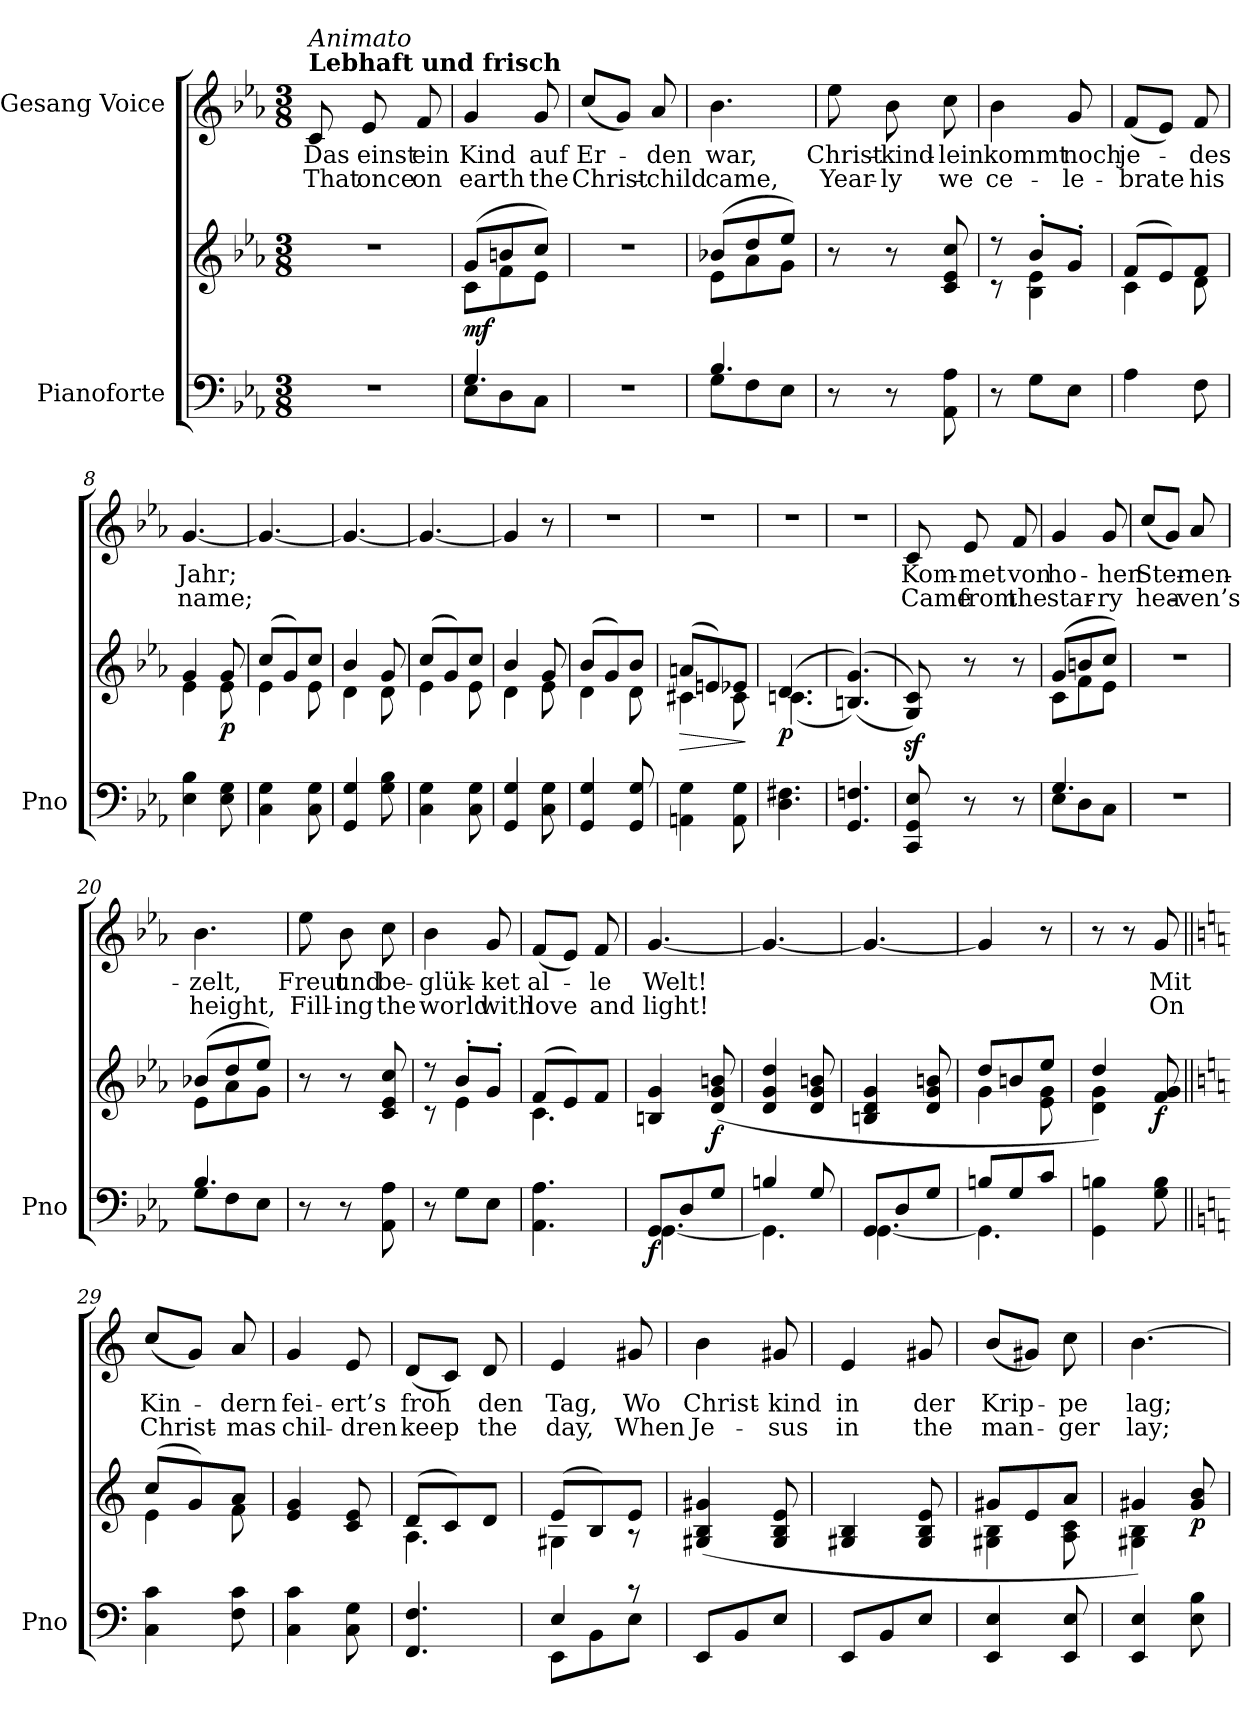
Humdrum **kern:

**kern	**kern	**dynam	**kern	**text	**text
*part2	*part2	*part2	*part1	*part1	*part1
*staff3	*staff2	*staff2/3	*staff1	*staff1	*staff1
*I"Pianoforte	*	*	*I"Gesang Voice	*	*
*I'Pno	*	*	*	*	*
*clefF4	*clefG2	*	*clefG2	*	*
*k[b-e-a-]	*k[b-e-a-]	*	*k[b-e-a-]	*	*
*M3/8	*M3/8	*	*M3/8	*	*
=1	=1	=1	=1	=1	=1
!	!	!	!LO:TX:a:B:t=Lebhaft und frisch	!	!
!	!	!	!LO:TX:a:i:t=Animato	!	!
4.r	4.r	.	8c/	Das	That
.	.	.	8e-/	einst	once
.	.	.	8f/	ein	on
=2	=2	=2	=2	=2	=2
*^	*^	*	*	*	*
!	!	!	!	!LO:DY:b	!	!	!
4.G/	8E-\L	(8g/L	8c\L	mf	4g/	Kind	earth
.	8D\	8bn/	8f\	.	.	.	.
.	8C\J	8cc/J)	8e-\J	.	8g/	auf	the
*v	*v	*	*	*	*	*	*
*	*v	*v	*	*	*	*
=3	=3	=3	=3	=3	=3
4.r	4.r	.	(8cc/L	Er-	Christ-
.	.	.	8g/J)	.	.
.	.	.	8a-/	-den	-child
=4	=4	=4	=4	=4	=4
*^	*^	*	*	*	*
4.B-/	8G\L	(8b-X/L	8e-\L	.	4.b-\	war,	came,
.	8F\	8dd/	8a-\	.	.	.	.
.	8E-\J	8ee-/J)	8g\J	.	.	.	.
*v	*v	*	*	*	*	*	*
*	*v	*v	*	*	*	*
=5	=5	=5	=5	=5	=5
8r	8r	.	8ee-\	Christ-	Year-
8r	8r	.	8b-\	-kind-	-ly
8AA-\ 8A-\	8c/ 8e-/ 8cc/	.	8cc\	-lein	we
=6	=6	=6	=6	=6	=6
*	*^	*	*	*	*
8r	8r	8r	.	4b-\	kommt	ce-
8G\L	8b-'/L	4B-\ 4e-\	.	.	.	.
8E-\J	8g'/J	.	.	8g/	noch	-le-
=7	=7	=7	=7	=7	=7	=7
4A-\	(8f/L	4c\	.	(8f/L	je-	-brate
.	8e-/)	.	.	8e-/J)	.	.
8F\	8f/J	8d\	.	8f/	-des	his
=8	=8	=8	=8	=8	=8	=8
4E-\ 4B-\	4g/	4e-\	.	[4.g/	Jahr;	name;
!	!	!	!LO:DY:b	!	!	!
8E-\ 8G\	8g/	8e-\	p	.	.	.
=9	=9	=9	=9	=9	=9	=9
4C\ 4G\	(8cc/L	4e-\	.	4.g/_	.	.
.	8g/)	.	.	.	.	.
8C\ 8G\	8cc/J	8e-\	.	.	.	.
=10	=10	=10	=10	=10	=10	=10
4GG/ 4G/	4b-/	4d\	.	4.g/_	.	.
8G\ 8B-\	8g/	8d\	.	.	.	.
=11	=11	=11	=11	=11	=11	=11
4C\ 4G\	(8cc/L	4e-\	.	4.g/_	.	.
.	8g/)	.	.	.	.	.
8C\ 8G\	8cc/J	8e-\	.	.	.	.
=12	=12	=12	=12	=12	=12	=12
4GG/ 4G/	4b-/	4d\	.	4g/]	.	.
8C\ 8G\	8g/	8e-\	.	8r	.	.
=13	=13	=13	=13	=13	=13	=13
4GG/ 4G/	(8b-/L	4d\	.	4.r	.	.
.	8g/)	.	.	.	.	.
8GG/ 8G/	8b-/J	8d\	.	.	.	.
=14	=14	=14	=14	=14	=14	=14
!	!	!	!LO:HP:b	!	!	!
4AAn\ 4G\	(8an/L	4c#X\	>	4.r	.	.
.	8en/)	.	.	.	.	.
8AA\ 8G\	8e-X/J	8c#\	.	.	.	.
*	*v	*v	*	*	*	*
.	.	]	.	.	.
=15	=15	=15	=15	=15	=15
*	*^	*	*	*	*
!	!	!	!LO:DY:b	!	!	!
4.D\ 4.F#X\	(4.d/	(<4.cn\	p	4.r	.	.
*	*v	*v	*	*	*	*
=16	=16	=16	=16	=16	=16
4.GG/ 4.Fn/	(>(4.Bn/ 4.g/))	.	4.r	.	.
=17	=17	=17	=17	=17	=17
8CC/ 8GG/ 8E-/	8G/z< 8c/z<))	.	8c/	Kom-	Came
8r	8r	.	8e-/	-met	from
8r	8r	.	8f/	von	the
=18	=18	=18	=18	=18	=18
*^	*^	*	*	*	*
4.G/	8E-\L	(8g/L	8c\L	.	4g/	ho-	star-
.	8D\	8bn/	8f\	.	.	.	.
.	8C\J	8cc/J)	8e-\J	.	8g/	-hen	-ry
*v	*v	*	*	*	*	*	*
*	*v	*v	*	*	*	*
=19	=19	=19	=19	=19	=19
4.r	4.r	.	(8cc/L	Ster-	hea-
.	.	.	8g/J)	.	.
.	.	.	8a-/	-nen-	-ven’s
=20	=20	=20	=20	=20	=20
*^	*^	*	*	*	*
4.B-/	8G\L	(8b-X/L	8e-\L	.	4.b-\	-zelt,	height,
.	8F\	8dd/	8a-\	.	.	.	.
.	8E-\J	8ee-/J)	8g\J	.	.	.	.
*v	*v	*	*	*	*	*	*
*	*v	*v	*	*	*	*
=21	=21	=21	=21	=21	=21
8r	8r	.	8ee-\	Freut	Fill-
8r	8r	.	8b-\	und	-ing
8AA-\ 8A-\	8c/ 8e-/ 8cc/	.	8cc\	be-	the
=22	=22	=22	=22	=22	=22
*	*^	*	*	*	*
8r	8r	8r	.	4b-\	-glük-	world
8G\L	8b-'/L	4e-\	.	.	.	.
8E-\J	8g'/J	.	.	8g/	-ket	with
=23	=23	=23	=23	=23	=23	=23
4.AA-\ 4.A-\	(8f/L	4.c\	.	(8f/L	al-	love
.	8e-/)	.	.	8e-/J)	.	.
.	8f/J	.	.	8f/	-le	and
*	*v	*v	*	*	*	*
=24	=24	=24	=24	=24	=24
*^	*	*	*	*	*
!	!	!	!LO:DY:b=2	!	!	!
8GG/L	[4.GG\	4Bn/ 4g/	f	[4.g/	Welt!	light!
8D/	.	.	.	.	.	.
!	!	!	!LO:DY:b	!	!	!
8G/J	.	(8d/ 8g/ 8bn/	f	.	.	.
=25	=25	=25	=25	=25	=25	=25
4Bn/	4.GG\]	4d/ 4g/ 4dd/	.	4.g/_	.	.
8G/	.	8d/ 8g/ 8bn/	.	.	.	.
=26	=26	=26	=26	=26	=26	=26
8GG/L	[4.GG\	4Bn/ 4d/ 4g/	.	4.g/_	.	.
8D/	.	.	.	.	.	.
8G/J	.	8d/ 8g/ 8bn/	.	.	.	.
=27	=27	=27	=27	=27	=27	=27
*	*	*^	*	*	*	*
8Bn/L	4.GG\]	8dd/L	4g\	.	4g/]	.	.
8G/	.	8bn/	.	.	.	.	.
8c/J	.	8ee-/J	8e-\ 8g\	.	8r	.	.
*v	*v	*	*	*	*	*	*
=28	=28	=28	=28	=28	=28	=28
4GG\ 4Bn\	4dd/)	4d\ 4g\	.	8r	.	.
.	.	.	.	8r	.	.
!	!	!	!LO:DY:b	!	!	!
8G\ 8B\	8f/ 8g/	8ryy	f	8g/	Mit	On
=29||	=29||	=29||	=29||	=29||	=29||	=29||
*k[]	*k[]	*	*	*k[]	*	*
4C\ 4c\	(8cc/L	4e\	.	(8cc/L	Kin-	Christ-
.	8g/)	.	.	8g/J)	.	.
8F\ 8c\	8a/J	8f\	.	8a/	-dern	-mas
*	*v	*v	*	*	*	*
=30	=30	=30	=30	=30	=30
4C\ 4c\	4e/ 4g/	.	4g/	fei-	chil-
8C\ 8G\	8c/ 8e/	.	8e/	-ert’s	-dren
=31	=31	=31	=31	=31	=31
*	*^	*	*	*	*
4.FF/ 4.F/	(8d/L	4.A\	.	(8d/L	froh	keep
.	8c/)	.	.	8c/J)	.	.
.	8d/J	.	.	8d/	den	the
=32	=32	=32	=32	=32	=32	=32
*^	*	*	*	*	*	*
4E/	8EE\L	(8e/L	4G#X\	.	4e/	Tag,	day,
.	8BB\	8B/)	.	.	.	.	.
8r	8E\J	8e/J	8r	.	8g#X/	Wo	When
*v	*v	*	*	*	*	*	*
*	*v	*v	*	*	*	*
=33	=33	=33	=33	=33	=33
8EE/L	(4G#X/ 4B/ 4g#X/	.	4b\	Christ-	Je-
8BB/	.	.	.	.	.
8E/J	8G#/ 8B/ 8e/	.	8g#X/	-kind	-sus
=34	=34	=34	=34	=34	=34
8EE/L	4G#X/ 4B/	.	4e/	in	in
8BB/	.	.	.	.	.
8E/J	8G#/ 8B/ 8e/	.	8g#X/	der	the
=35	=35	=35	=35	=35	=35
*	*^	*	*	*	*
4EE/ 4E/	8g#X/L	4G#X\ 4B\	.	(8b/L	Krip-	man-
.	8e/	.	.	8g#X/J)	.	.
8EE/ 8E/	8a/J	8A\ 8c\	.	8cc\	-pe	-ger
=36	=36	=36	=36	=36	=36	=36
4EE/ 4E/	4g#X/)	4G#X\ 4B\	.	[4.b\	lag;	lay;
!	!	!	!LO:DY:b	!	!	!
8E\ 8B\	8g#/ 8b/	8ryy	p	.	.	.
*	*v	*v	*	*	*	*
=	=	=	=	=	=
*-	*-	*-	*-	*-	*-
